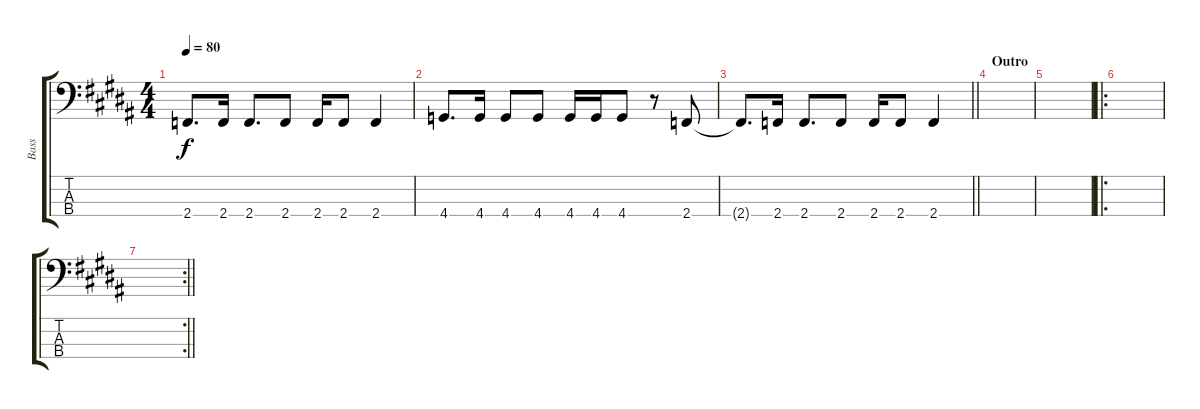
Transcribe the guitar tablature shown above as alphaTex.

\track ("Bass" "Bass") {instrument electricbassfinger}
\staff {score tabs}
\tuning (Gb2 Db2 Ab1 Eb1) {hide}
\ts (4 4)
\tempo 80
\clef f4
\ks b
2.4{t}.8{d dy f} 2.4.16 2.4.8{d} 2.4.8 2.4.16 2.4.8 2.4.4 |
4.4.8{d} 4.4.16 4.4.8 4.4.8 4.4.16 4.4.16 4.4.8 r.8 2.4.8 |
\barLineRight lightlight
2.4{t}.8{d} 2.4.16 2.4.8{d} 2.4.8 2.4.16 2.4.8 2.4.4 |
\section ("" "Outro")
|
|
\ro
|
\rc 2
\barLineRight lightlight
